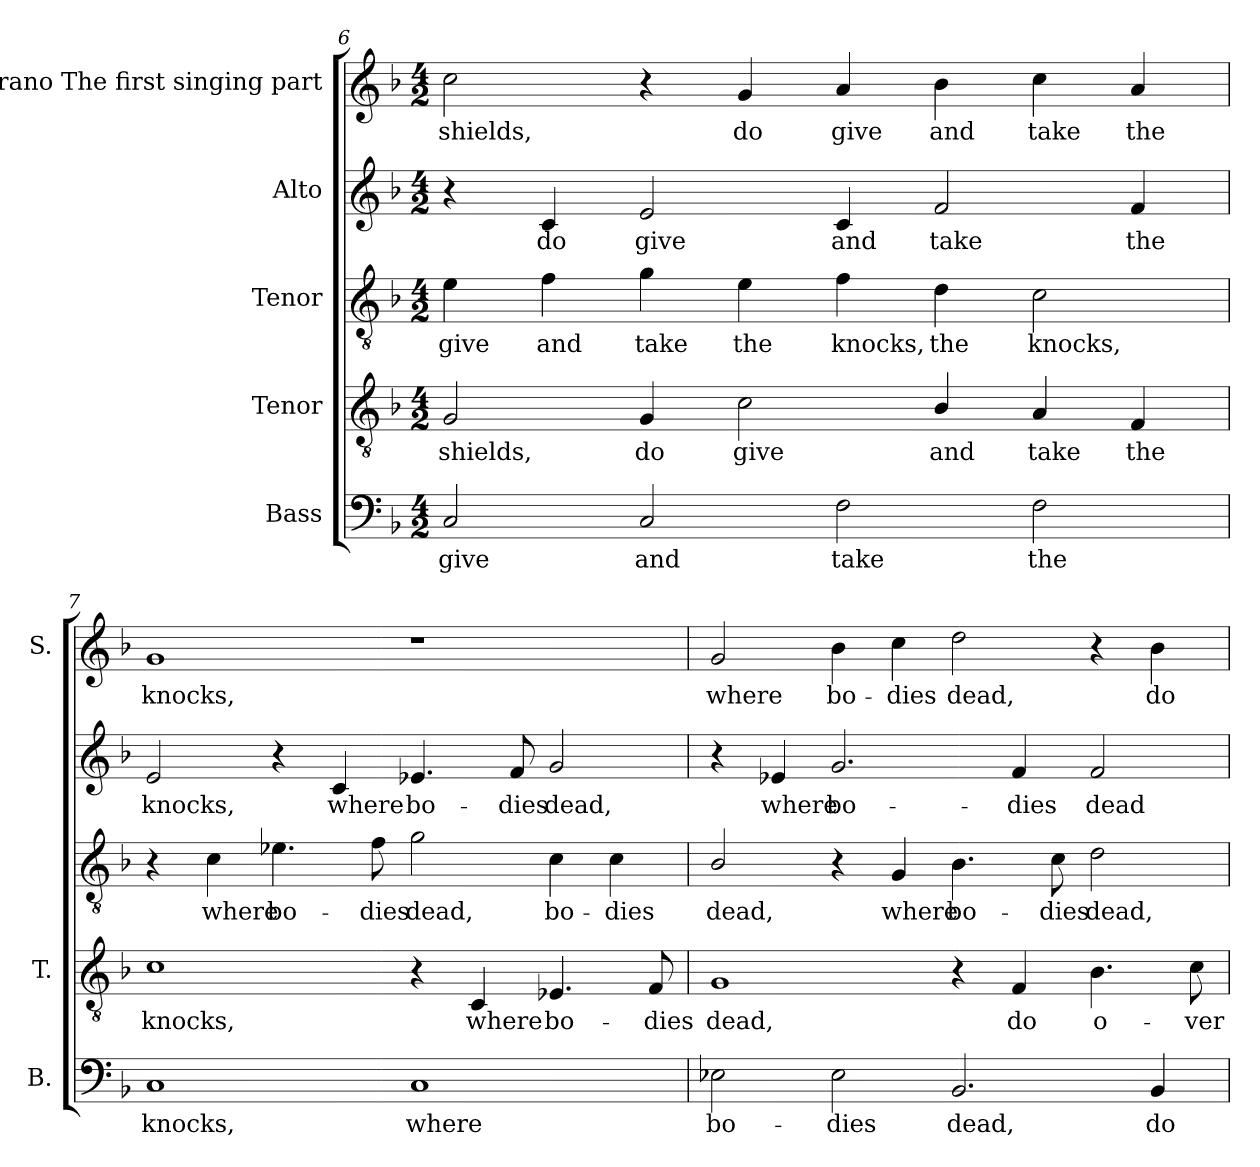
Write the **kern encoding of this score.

**kern	**text	**kern	**text	**kern	**text	**kern	**text	**kern	**text
*part5	*part5	*part4	*part4	*part3	*part3	*part2	*part2	*part1	*part1
*staff5	*staff5	*staff4	*staff4	*staff3	*staff3	*staff2	*staff2	*staff1	*staff1
*I"Bass	*	*I"Tenor	*	*I"Tenor	*	*I"Alto	*	*I"Soprano The first singing part	*
*I'B.	*	*I'T.	*	*	*	*	*	*I'S.	*
!!LO:LB:g=z
*clefF4	*	*clefGv2	*	*clefGv2	*	*clefG2	*	*clefG2	*
*	*	*ITrd7c12	*	*ITrd7c12	*	*ITrd7c12	*	*	*
*k[b-]	*	*k[b-]	*	*k[b-]	*	*k[b-]	*	*k[b-]	*
*F:	*	*F:	*	*F:	*	*F:	*	*F:	*
*M4/2	*	*M4/2	*	*M4/2	*	*M4/2	*	*M4/2	*
=6	=6	=6	=6	=6	=6	=6	=6	=6	=6
!	!LO:LY:b:color=#000000	!	!	!	!	!	!	!	!
!	!	!	!LO:LY:b:color=#000000	!	!	!	!	!	!
!	!	!	!	!	!LO:LY:b:color=#000000	!	!	!	!
!	!	!	!	!	!	!	!	!	!LO:LY:b:color=#000000
2Ci/	give	2GGi/	shields,	4Ei\	give	4r	.	2cci\	shields,
!	!	!	!	!	!LO:LY:b:color=#000000	!	!	!	!
!	!	!	!	!	!	!	!LO:LY:b:color=#000000	!	!
.	.	.	.	4Fi\	and	4Ci/	do	.	.
!	!LO:LY:b:color=#000000	!	!	!	!	!	!	!	!
!	!	!	!LO:LY:b:color=#000000	!	!	!	!	!	!
!	!	!	!	!	!LO:LY:b:color=#000000	!	!	!	!
!	!	!	!	!	!	!	!LO:LY:b:color=#000000	!	!
2Ci/	and	4GGi/	do	4Gi\	take	2Ei/	give	4r	.
!	!	!	!LO:LY:b:color=#000000	!	!	!	!	!	!
!	!	!	!	!	!LO:LY:b:color=#000000	!	!	!	!
!	!	!	!	!	!	!	!	!	!LO:LY:b:color=#000000
.	.	2Ci\	give	4Ei\	the	.	.	4gi/	do
!	!LO:LY:b:color=#000000	!	!	!	!	!	!	!	!
!	!	!	!	!	!LO:LY:b:color=#000000	!	!	!	!
!	!	!	!	!	!	!	!LO:LY:b:color=#000000	!	!
!	!	!	!	!	!	!	!	!	!LO:LY:b:color=#000000
2Fi\	take	.	.	4Fi\	knocks,	4Ci/	and	4ai/	give
!	!	!	!LO:LY:b:color=#000000	!	!	!	!	!	!
!	!	!	!	!	!LO:LY:b:color=#000000	!	!	!	!
!	!	!	!	!	!	!	!LO:LY:b:color=#000000	!	!
!	!	!	!	!	!	!	!	!	!LO:LY:b:color=#000000
.	.	4BB-i/	and	4Di\	the	2Fi/	take	4b-i\	and
!	!LO:LY:b:color=#000000	!	!	!	!	!	!	!	!
!	!	!	!LO:LY:b:color=#000000	!	!	!	!	!	!
!	!	!	!	!	!LO:LY:b:color=#000000	!	!	!	!
!	!	!	!	!	!	!	!	!	!LO:LY:b:color=#000000
2Fi\	the	4AAi/	take	2Ci\	knocks,	.	.	4cci\	take
!	!	!	!LO:LY:b:color=#000000	!	!	!	!	!	!
!	!	!	!	!	!	!	!LO:LY:b:color=#000000	!	!
!	!	!	!	!	!	!	!	!	!LO:LY:b:color=#000000
.	.	4FFi/	the	.	.	4Fi/	the	4ai/	the
=7	=7	=7	=7	=7	=7	=7	=7	=7	=7
!	!LO:LY:b:color=#000000	!	!	!	!	!	!	!	!
!	!	!	!LO:LY:b:color=#000000	!	!	!	!	!	!
!	!	!	!	!	!	!	!LO:LY:b:color=#000000	!	!
!	!	!	!	!	!	!	!	!	!LO:LY:b:color=#000000
1Ci	knocks,	1Ci	knocks,	4r	.	2Ei/	knocks,	1gi	knocks,
!	!	!	!	!	!LO:LY:b:color=#000000	!	!	!	!
.	.	.	.	4Ci\	where	.	.	.	.
!	!	!	!	!	!LO:LY:b:color=#000000	!	!	!	!
.	.	.	.	4.E-Xi\	bo-	4r	.	.	.
!	!	!	!	!	!	!	!LO:LY:b:color=#000000	!	!
.	.	.	.	.	.	4Ci/	where	.	.
!	!	!	!	!	!LO:LY:b:color=#000000	!	!	!	!
.	.	.	.	8Fi\	-dies	.	.	.	.
!	!LO:LY:b:color=#000000	!	!	!	!	!	!	!	!
!	!	!	!	!	!LO:LY:b:color=#000000	!	!	!	!
!	!	!	!	!	!	!	!LO:LY:b:color=#000000	!	!
1Ci	where	4r	.	2Gi\	dead,	4.E-Xi/	bo-	1r	.
!	!	!	!LO:LY:b:color=#000000	!	!	!	!	!	!
.	.	4CCi/	where	.	.	.	.	.	.
!	!	!	!	!	!	!	!LO:LY:b:color=#000000	!	!
.	.	.	.	.	.	8Fi/	-dies	.	.
!	!	!	!LO:LY:b:color=#000000	!	!	!	!	!	!
!	!	!	!	!	!LO:LY:b:color=#000000	!	!	!	!
!	!	!	!	!	!	!	!LO:LY:b:color=#000000	!	!
.	.	4.EE-Xi/	bo-	4Ci\	bo-	2Gi/	dead,	.	.
!	!	!	!	!	!LO:LY:b:color=#000000	!	!	!	!
.	.	.	.	4Ci\	-dies	.	.	.	.
!	!	!	!LO:LY:b:color=#000000	!	!	!	!	!	!
.	.	8FFi/	-dies	.	.	.	.	.	.
=8	=8	=8	=8	=8	=8	=8	=8	=8	=8
!	!LO:LY:b:color=#000000	!	!	!	!	!	!	!	!
!	!	!	!LO:LY:b:color=#000000	!	!	!	!	!	!
!	!	!	!	!	!LO:LY:b:color=#000000	!	!	!	!
!	!	!	!	!	!	!	!	!	!LO:LY:b:color=#000000
2E-Xi\	bo-	1GGi	dead,	2BB-i/	dead,	4r	.	2gi/	where
!	!	!	!	!	!	!	!LO:LY:b:color=#000000	!	!
.	.	.	.	.	.	4E-Xi/	where	.	.
!	!LO:LY:b:color=#000000	!	!	!	!	!	!	!	!
!	!	!	!	!	!	!	!LO:LY:b:color=#000000	!	!
!	!	!	!	!	!	!	!	!	!LO:LY:b:color=#000000
2E-i\	-dies	.	.	4r	.	2.Gi/	bo-	4b-i\	bo-
!	!	!	!	!	!LO:LY:b:color=#000000	!	!	!	!
!	!	!	!	!	!	!	!	!	!LO:LY:b:color=#000000
.	.	.	.	4GGi/	where	.	.	4cci\	-dies
!	!LO:LY:b:color=#000000	!	!	!	!	!	!	!	!
!	!	!	!	!	!LO:LY:b:color=#000000	!	!	!	!
!	!	!	!	!	!	!	!	!	!LO:LY:b:color=#000000
2.BB-i/	dead,	4r	.	4.BB-i\	bo-	.	.	2ddi\	dead,
!	!	!	!LO:LY:b:color=#000000	!	!	!	!	!	!
!	!	!	!	!	!	!	!LO:LY:b:color=#000000	!	!
.	.	4FFi/	do	.	.	4Fi/	-dies	.	.
!	!	!	!	!	!LO:LY:b:color=#000000	!	!	!	!
.	.	.	.	8Ci\	-dies	.	.	.	.
!	!	!	!LO:LY:b:color=#000000	!	!	!	!	!	!
!	!	!	!	!	!LO:LY:b:color=#000000	!	!	!	!
!	!	!	!	!	!	!	!LO:LY:b:color=#000000	!	!
.	.	4.BB-i\	o-	2Di\	dead,	2Fi/	dead	4r	.
!	!LO:LY:b:color=#000000	!	!	!	!	!	!	!	!
!	!	!	!	!	!	!	!	!	!LO:LY:b:color=#000000
4BB-i/	do	.	.	.	.	.	.	4b-i\	do
!	!	!	!LO:LY:b:color=#000000	!	!	!	!	!	!
.	.	8Ci\	-ver-	.	.	.	.	.	.
=	=	=	=	=	=	=	=	=	=
*-	*-	*-	*-	*-	*-	*-	*-	*-	*-
